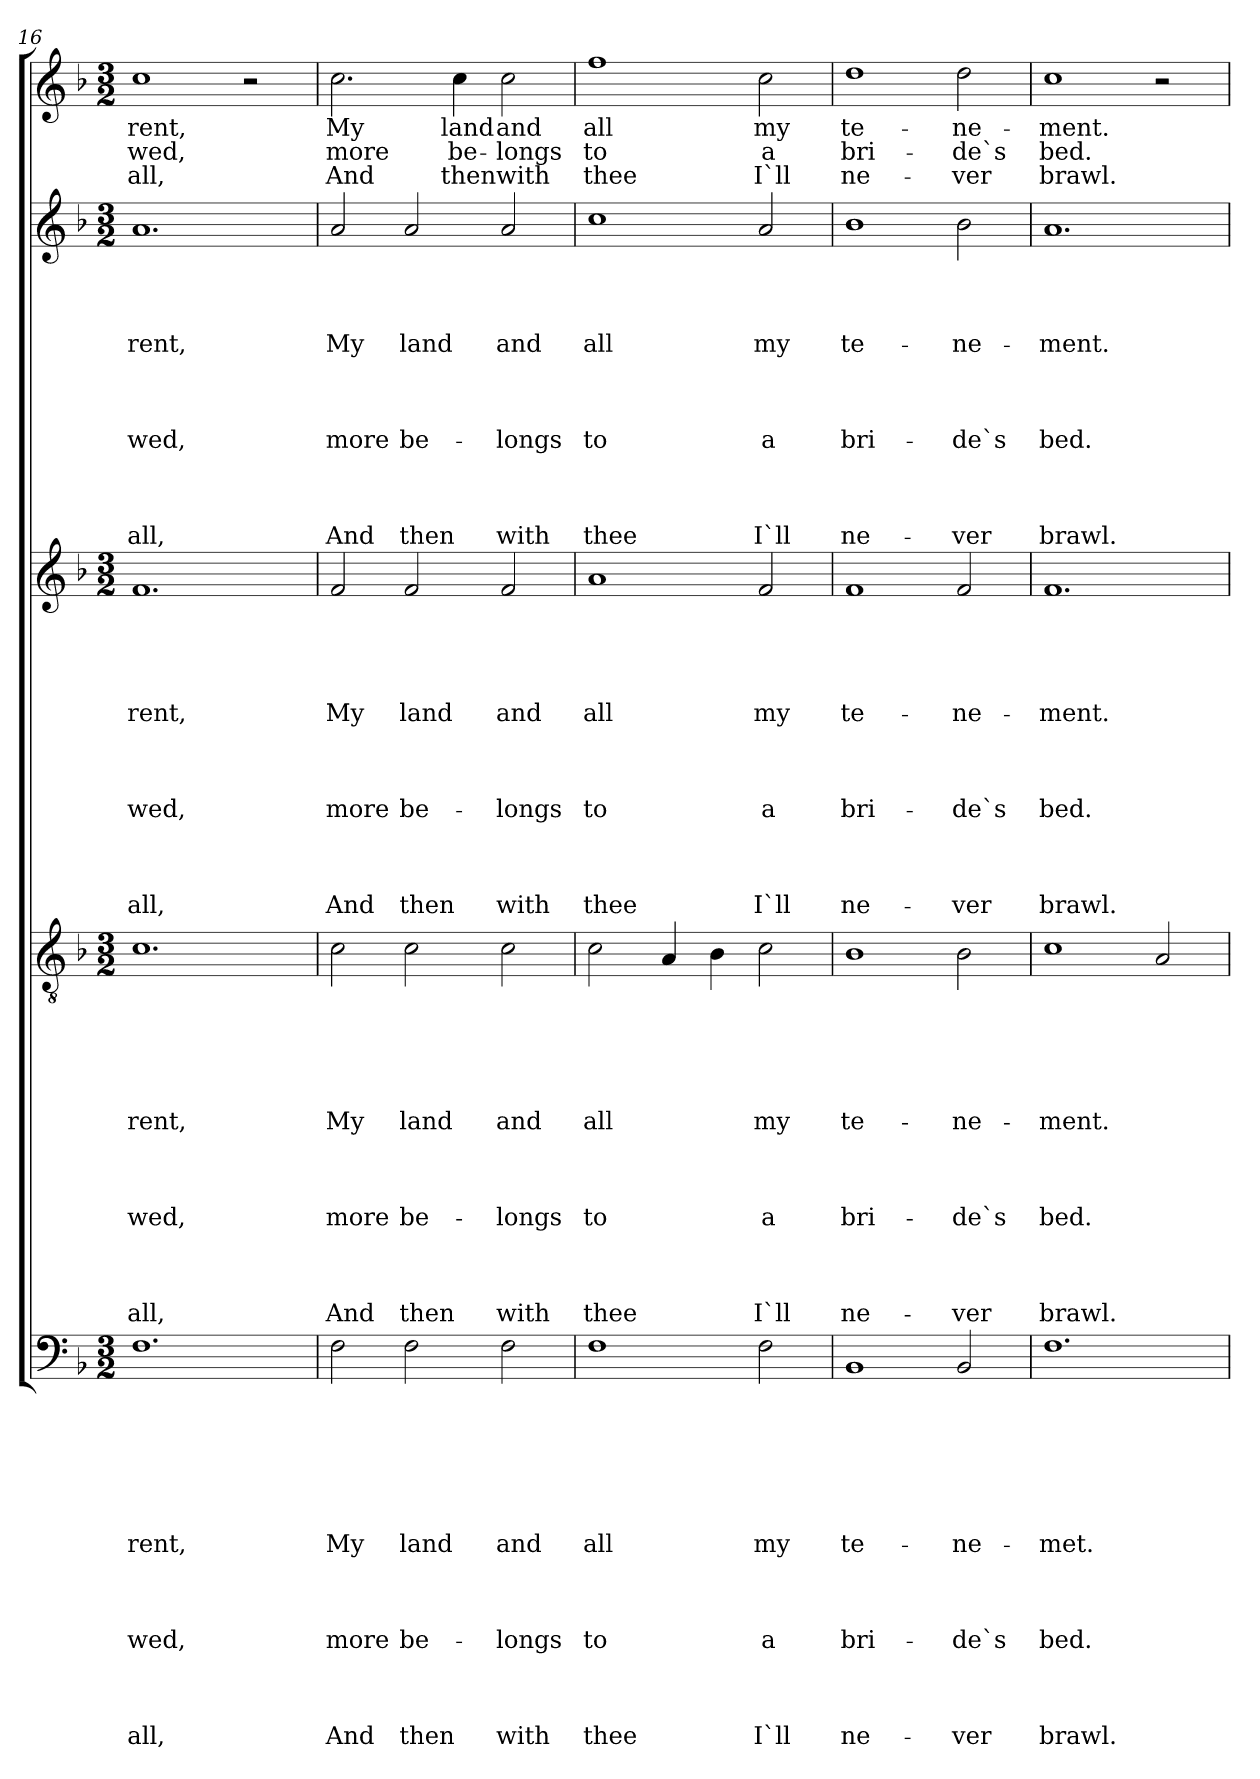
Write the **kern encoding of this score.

**kern	**text	**text	**text	**text	**text	**text	**text	**text	**text	**text	**text	**text	**text	**text	**text	**kern	**text	**text	**text	**text	**text	**text	**text	**text	**text	**text	**text	**text	**text	**text	**kern	**text	**text	**text	**text	**text	**text	**text	**text	**text	**text	**text	**text	**text	**kern	**text	**text	**text	**text	**text	**text	**text	**text	**text	**text	**text	**text	**kern	**text	**text	**text
*part5	*part5	*part5	*part5	*part5	*part5	*part5	*part5	*part5	*part5	*part5	*part5	*part5	*part5	*part5	*part5	*part4	*part4	*part4	*part4	*part4	*part4	*part4	*part4	*part4	*part4	*part4	*part4	*part4	*part4	*part4	*part3	*part3	*part3	*part3	*part3	*part3	*part3	*part3	*part3	*part3	*part3	*part3	*part3	*part3	*part2	*part2	*part2	*part2	*part2	*part2	*part2	*part2	*part2	*part2	*part2	*part2	*part2	*part1	*part1	*part1	*part1
*staff5	*staff5	*staff5	*staff5	*staff5	*staff5	*staff5	*staff5	*staff5	*staff5	*staff5	*staff5	*staff5	*staff5	*staff5	*staff5	*staff4	*staff4	*staff4	*staff4	*staff4	*staff4	*staff4	*staff4	*staff4	*staff4	*staff4	*staff4	*staff4	*staff4	*staff4	*staff3	*staff3	*staff3	*staff3	*staff3	*staff3	*staff3	*staff3	*staff3	*staff3	*staff3	*staff3	*staff3	*staff3	*staff2	*staff2	*staff2	*staff2	*staff2	*staff2	*staff2	*staff2	*staff2	*staff2	*staff2	*staff2	*staff2	*staff1	*staff1	*staff1	*staff1
*clefF4	*	*	*	*	*	*	*	*	*	*	*	*	*	*	*	*clefGv2	*	*	*	*	*	*	*	*	*	*	*	*	*	*	*clefG2	*	*	*	*	*	*	*	*	*	*	*	*	*	*clefG2	*	*	*	*	*	*	*	*	*	*	*	*	*clefG2	*	*	*
*k[b-]	*	*	*	*	*	*	*	*	*	*	*	*	*	*	*	*k[b-]	*	*	*	*	*	*	*	*	*	*	*	*	*	*	*k[b-]	*	*	*	*	*	*	*	*	*	*	*	*	*	*k[b-]	*	*	*	*	*	*	*	*	*	*	*	*	*k[b-]	*	*	*
*F:	*	*	*	*	*	*	*	*	*	*	*	*	*	*	*	*F:	*	*	*	*	*	*	*	*	*	*	*	*	*	*	*F:	*	*	*	*	*	*	*	*	*	*	*	*	*	*F:	*	*	*	*	*	*	*	*	*	*	*	*	*F:	*	*	*
*M3/2	*	*	*	*	*	*	*	*	*	*	*	*	*	*	*	*M3/2	*	*	*	*	*	*	*	*	*	*	*	*	*	*	*M3/2	*	*	*	*	*	*	*	*	*	*	*	*	*	*M3/2	*	*	*	*	*	*	*	*	*	*	*	*	*M3/2	*	*	*
=16	=16	=16	=16	=16	=16	=16	=16	=16	=16	=16	=16	=16	=16	=16	=16	=16	=16	=16	=16	=16	=16	=16	=16	=16	=16	=16	=16	=16	=16	=16	=16	=16	=16	=16	=16	=16	=16	=16	=16	=16	=16	=16	=16	=16	=16	=16	=16	=16	=16	=16	=16	=16	=16	=16	=16	=16	=16	=16	=16	=16	=16
1.F	.	.	.	.	.	.	rent,	.	.	.	wed,	.	.	.	all,	1.c	.	.	.	.	.	rent,	.	.	.	wed,	.	.	.	all,	1.f	.	.	.	.	rent,	.	.	.	wed,	.	.	.	all,	1.a	.	.	.	rent,	.	.	.	wed,	.	.	.	all,	1cc	rent,	wed,	all,
.	.	.	.	.	.	.	.	.	.	.	.	.	.	.	.	.	.	.	.	.	.	.	.	.	.	.	.	.	.	.	.	.	.	.	.	.	.	.	.	.	.	.	.	.	.	.	.	.	.	.	.	.	.	.	.	.	.	2r	.	.	.
=17	=17	=17	=17	=17	=17	=17	=17	=17	=17	=17	=17	=17	=17	=17	=17	=17	=17	=17	=17	=17	=17	=17	=17	=17	=17	=17	=17	=17	=17	=17	=17	=17	=17	=17	=17	=17	=17	=17	=17	=17	=17	=17	=17	=17	=17	=17	=17	=17	=17	=17	=17	=17	=17	=17	=17	=17	=17	=17	=17	=17	=17
2F\	.	.	.	.	.	.	My	.	.	.	more	.	.	.	And	2c\	.	.	.	.	.	My	.	.	.	more	.	.	.	And	2f/	.	.	.	.	My	.	.	.	more	.	.	.	And	2a/	.	.	.	My	.	.	.	more	.	.	.	And	2.cc\	My	more	And
2F\	.	.	.	.	.	.	land	.	.	.	be-	.	.	.	then	2c\	.	.	.	.	.	land	.	.	.	be-	.	.	.	then	2f/	.	.	.	.	land	.	.	.	be-	.	.	.	then	2a/	.	.	.	land	.	.	.	be-	.	.	.	then	.	.	.	.
.	.	.	.	.	.	.	.	.	.	.	.	.	.	.	.	.	.	.	.	.	.	.	.	.	.	.	.	.	.	.	.	.	.	.	.	.	.	.	.	.	.	.	.	.	.	.	.	.	.	.	.	.	.	.	.	.	.	4cc\	land	be-	then
2F\	.	.	.	.	.	.	and	.	.	.	-longs	.	.	.	with	2c\	.	.	.	.	.	and	.	.	.	-longs	.	.	.	with	2f/	.	.	.	.	and	.	.	.	-longs	.	.	.	with	2a/	.	.	.	and	.	.	.	-longs	.	.	.	with	2cc\	and	-longs	with
=18	=18	=18	=18	=18	=18	=18	=18	=18	=18	=18	=18	=18	=18	=18	=18	=18	=18	=18	=18	=18	=18	=18	=18	=18	=18	=18	=18	=18	=18	=18	=18	=18	=18	=18	=18	=18	=18	=18	=18	=18	=18	=18	=18	=18	=18	=18	=18	=18	=18	=18	=18	=18	=18	=18	=18	=18	=18	=18	=18	=18	=18
1F	.	.	.	.	.	.	all	.	.	.	to	.	.	.	thee	2c\	.	.	.	.	.	all	.	.	.	to	.	.	.	thee	1a	.	.	.	.	all	.	.	.	to	.	.	.	thee	1cc	.	.	.	all	.	.	.	to	.	.	.	thee	1ff	all	to	thee
.	.	.	.	.	.	.	.	.	.	.	.	.	.	.	.	4A/	.	.	.	.	.	.	.	.	.	.	.	.	.	.	.	.	.	.	.	.	.	.	.	.	.	.	.	.	.	.	.	.	.	.	.	.	.	.	.	.	.	.	.	.	.
.	.	.	.	.	.	.	.	.	.	.	.	.	.	.	.	4B-\	.	.	.	.	.	.	.	.	.	.	.	.	.	.	.	.	.	.	.	.	.	.	.	.	.	.	.	.	.	.	.	.	.	.	.	.	.	.	.	.	.	.	.	.	.
2F\	.	.	.	.	.	.	my	.	.	.	a	.	.	.	I`ll	2c\	.	.	.	.	.	my	.	.	.	a	.	.	.	I`ll	2f/	.	.	.	.	my	.	.	.	a	.	.	.	I`ll	2a/	.	.	.	my	.	.	.	a	.	.	.	I`ll	2cc\	my	a	I`ll
!!LO:LB:g=z
=19	=19	=19	=19	=19	=19	=19	=19	=19	=19	=19	=19	=19	=19	=19	=19	=19	=19	=19	=19	=19	=19	=19	=19	=19	=19	=19	=19	=19	=19	=19	=19	=19	=19	=19	=19	=19	=19	=19	=19	=19	=19	=19	=19	=19	=19	=19	=19	=19	=19	=19	=19	=19	=19	=19	=19	=19	=19	=19	=19	=19	=19
1BB-	.	.	.	.	.	.	te-	.	.	.	bri-	.	.	.	ne-	1B-	.	.	.	.	.	te-	.	.	.	bri-	.	.	.	ne-	1f	.	.	.	.	te-	.	.	.	bri-	.	.	.	ne-	1b-	.	.	.	te-	.	.	.	bri-	.	.	.	ne-	1dd	te-	bri-	ne-
2BB-/	.	.	.	.	.	.	-ne-	.	.	.	-de`s	.	.	.	-ver	2B-\	.	.	.	.	.	-ne-	.	.	.	-de`s	.	.	.	-ver	2f/	.	.	.	.	-ne-	.	.	.	-de`s	.	.	.	-ver	2b-\	.	.	.	-ne-	.	.	.	-de`s	.	.	.	-ver	2dd\	-ne-	-de`s	-ver
=20	=20	=20	=20	=20	=20	=20	=20	=20	=20	=20	=20	=20	=20	=20	=20	=20	=20	=20	=20	=20	=20	=20	=20	=20	=20	=20	=20	=20	=20	=20	=20	=20	=20	=20	=20	=20	=20	=20	=20	=20	=20	=20	=20	=20	=20	=20	=20	=20	=20	=20	=20	=20	=20	=20	=20	=20	=20	=20	=20	=20	=20
1.F	.	.	.	.	.	.	-met.	.	.	.	bed.	.	.	.	brawl.	1c	.	.	.	.	.	-ment.	.	.	.	bed.	.	.	.	brawl.	1.f	.	.	.	.	-ment.	.	.	.	bed.	.	.	.	brawl.	1.a	.	.	.	-ment.	.	.	.	bed.	.	.	.	brawl.	1cc	-ment.	bed.	brawl.
.	.	.	.	.	.	.	.	.	.	.	.	.	.	.	.	2A/	.	.	.	.	.	.	.	.	.	.	.	.	.	.	.	.	.	.	.	.	.	.	.	.	.	.	.	.	.	.	.	.	.	.	.	.	.	.	.	.	.	2r	.	.	.
=	=	=	=	=	=	=	=	=	=	=	=	=	=	=	=	=	=	=	=	=	=	=	=	=	=	=	=	=	=	=	=	=	=	=	=	=	=	=	=	=	=	=	=	=	=	=	=	=	=	=	=	=	=	=	=	=	=	=	=	=	=
*-	*-	*-	*-	*-	*-	*-	*-	*-	*-	*-	*-	*-	*-	*-	*-	*-	*-	*-	*-	*-	*-	*-	*-	*-	*-	*-	*-	*-	*-	*-	*-	*-	*-	*-	*-	*-	*-	*-	*-	*-	*-	*-	*-	*-	*-	*-	*-	*-	*-	*-	*-	*-	*-	*-	*-	*-	*-	*-	*-	*-	*-
